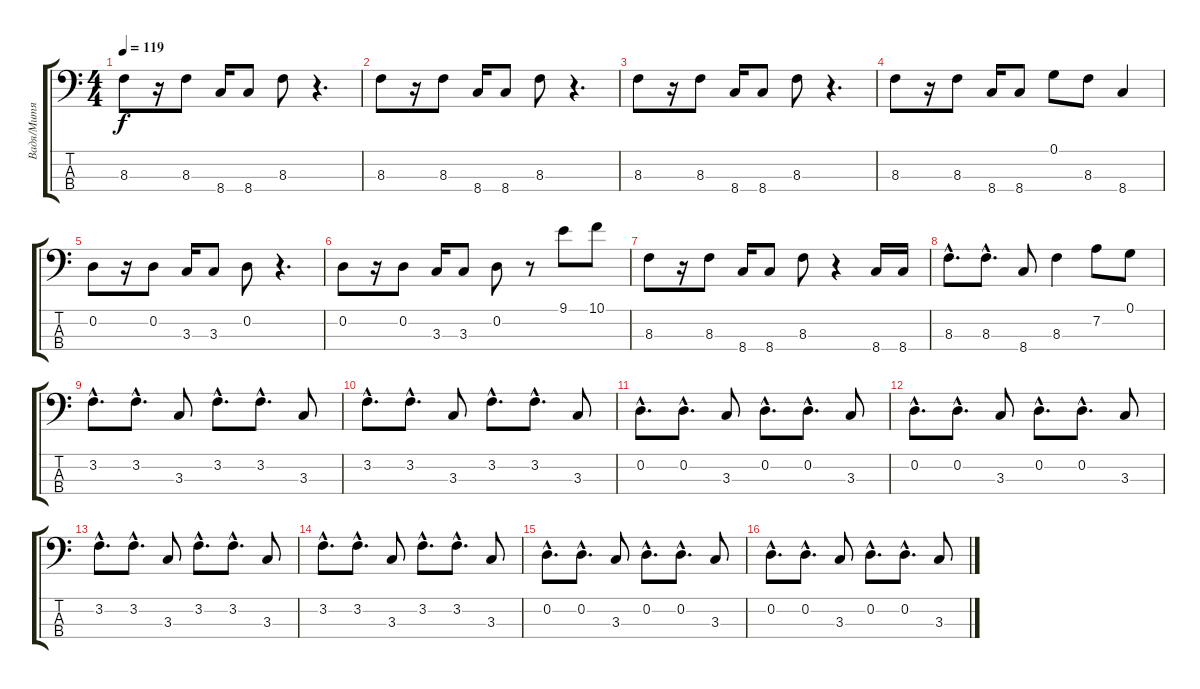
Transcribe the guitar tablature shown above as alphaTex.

\track ("Вадя/Митя" "Вадя/Митя") {instrument electricbassfinger}
\staff {score tabs}
\tuning (G2 D2 A1 E1) {hide}
\ts (4 4)
\tempo 119
\clef f4
\ks c
8.3.8{dy f} r.16 8.3.8 8.4.16 8.4.8 8.3.8 r.4{d} |
8.3.8 r.16 8.3.8 8.4.16 8.4.8 8.3.8 r.4{d} |
8.3.8 r.16 8.3.8 8.4.16 8.4.8 8.3.8 r.4{d} |
8.3.8 r.16 8.3.8 8.4.16 8.4.8 0.1.8 8.3.8 8.4.4 |
0.2.8 r.16 0.2.8 3.3.16 3.3.8 0.2.8 r.4{d} |
0.2.8 r.16 0.2.8 3.3.16 3.3.8 0.2.8 r.8 9.1.8 10.1.8 |
8.3.8 r.16 8.3.8 8.4.16 8.4.8 8.3.8 r.4 8.4.16 8.4.16 |
8.3{hac}.8{d} 8.3{hac}.8{d} 8.4.8 8.3.4 7.2.8 0.1.8 |
3.2{hac}.8{d} 3.2{hac}.8{d} 3.3.8 3.2{hac}.8{d} 3.2{hac}.8{d} 3.3.8 |
3.2{hac}.8{d} 3.2{hac}.8{d} 3.3.8 3.2{hac}.8{d} 3.2{hac}.8{d} 3.3.8 |
0.2{hac}.8{d} 0.2{hac}.8{d} 3.3.8 0.2{hac}.8{d} 0.2{hac}.8{d} 3.3.8 |
0.2{hac}.8{d} 0.2{hac}.8{d} 3.3.8 0.2{hac}.8{d} 0.2{hac}.8{d} 3.3.8 |
3.2{hac}.8{d} 3.2{hac}.8{d} 3.3.8 3.2{hac}.8{d} 3.2{hac}.8{d} 3.3.8 |
3.2{hac}.8{d} 3.2{hac}.8{d} 3.3.8 3.2{hac}.8{d} 3.2{hac}.8{d} 3.3.8 |
0.2{hac}.8{d} 0.2{hac}.8{d} 3.3.8 0.2{hac}.8{d} 0.2{hac}.8{d} 3.3.8 |
0.2{hac}.8{d} 0.2{hac}.8{d} 3.3.8 0.2{hac}.8{d} 0.2{hac}.8{d} 3.3.8
